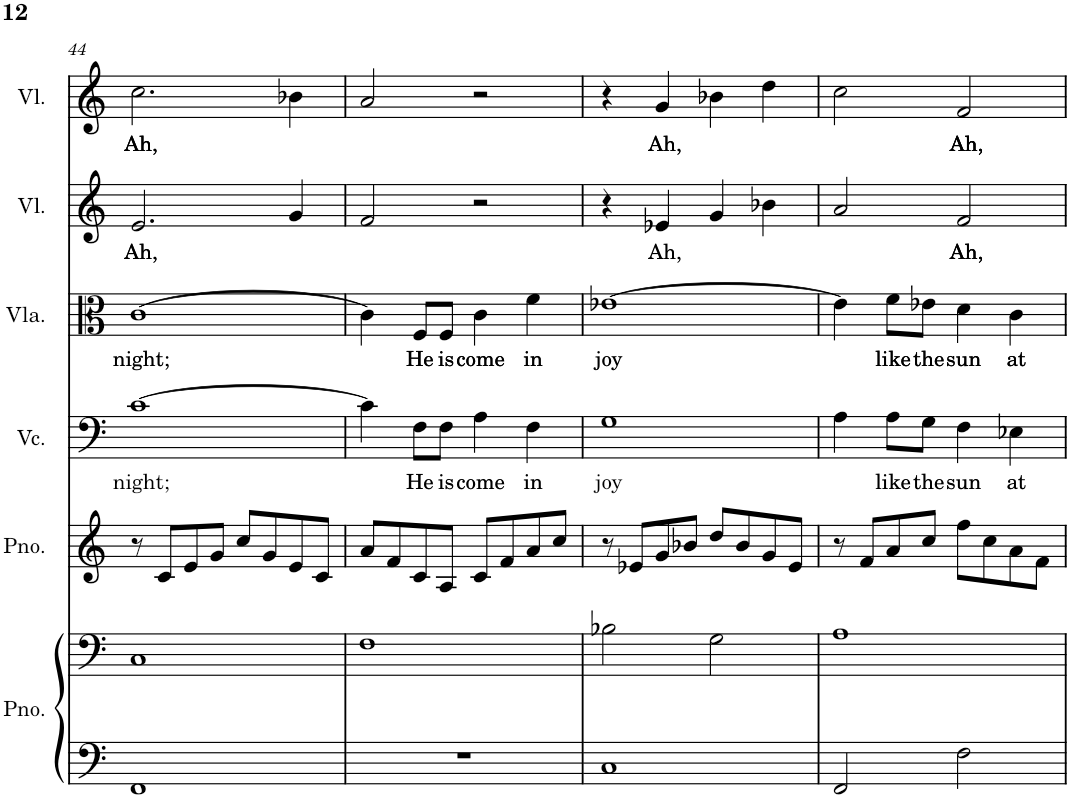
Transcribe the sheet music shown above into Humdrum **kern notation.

**kern	**kern	**kern	**kern	**text	**kern	**text	**kern	**text	**kern	**text
*part6	*part6	*part5	*part4	*part4	*part3	*part3	*part2	*part2	*part1	*part1
*staff7	*staff6	*staff5	*staff4	*staff4	*staff3	*staff3	*staff2	*staff2	*staff1	*staff1
*I"Piano, Staff-2	*	*I"Piano, Staff-1	*I"Cello, Violoncello.	*	*I"Altviool, Viola.	*	*I"Viool, Violino II.	*	*I"Viool, Violino I.	*
*I'Pno.	*	*I'Pno.	*I'Vc.	*	*I'Vla.	*	*I'Vl.	*	*I'Vl.	*
!!LO:PB:g=z
*clefF4	*clefF4	*clefG2	*clefF4	*	*clefC3	*	*clefG2	*	*clefG2	*
*k[]	*k[]	*k[]	*k[]	*	*k[]	*	*k[]	*	*k[]	*
*M2/2	*M2/2	*M2/2	*M2/2	*	*M2/2	*	*M2/2	*	*M2/2	*
=44	=44	=44	=44	=44	=44	=44	=44	=44	=44	=44
!	!	!	!	!LO:LY:b	!	!LO:LY:b	!	!LO:LY:b	!	!LO:LY:b
1FF	1C	8r	[1c	night;	[1c	night;	2.e/	Ah,	2.cc\	Ah,
.	.	8c/L	.	.	.	.	.	.	.	.
.	.	8e/	.	.	.	.	.	.	.	.
.	.	8g/J	.	.	.	.	.	.	.	.
.	.	8cc/L	.	.	.	.	.	.	.	.
.	.	8g/	.	.	.	.	.	.	.	.
.	.	8e/	.	.	.	.	4g/	.	4b-X\	.
.	.	8c/J	.	.	.	.	.	.	.	.
=45	=45	=45	=45	=45	=45	=45	=45	=45	=45	=45
1r	1F	8a/L	4c\]	.	4c\]	.	2f/	.	2a/	.
.	.	8f/	.	.	.	.	.	.	.	.
!	!	!	!	!LO:LY:b	!	!LO:LY:b	!	!	!	!
.	.	8c/	8F\L	He	8F/L	He	.	.	.	.
!	!	!	!	!LO:LY:b	!	!LO:LY:b	!	!	!	!
.	.	8A/J	8F\J	is	8F/J	is	.	.	.	.
!	!	!	!	!LO:LY:b	!	!LO:LY:b	!	!	!	!
.	.	8c/L	4A\	come	4c\	come	2r	.	2r	.
.	.	8f/	.	.	.	.	.	.	.	.
!	!	!	!	!LO:LY:b	!	!LO:LY:b	!	!	!	!
.	.	8a/	4F\	in	4f\	in	.	.	.	.
.	.	8cc/J	.	.	.	.	.	.	.	.
=46	=46	=46	=46	=46	=46	=46	=46	=46	=46	=46
!	!	!	!	!LO:LY:b	!	!LO:LY:b	!	!	!	!
1C	2B-X\	8r	1G	joy	[1e-X	joy	4r	.	4r	.
.	.	8e-X/L	.	.	.	.	.	.	.	.
!	!	!	!	!	!	!	!	!LO:LY:b	!	!LO:LY:b
.	.	8g/	.	.	.	.	4e-X/	Ah,	4g/	Ah,
.	.	8b-X/J	.	.	.	.	.	.	.	.
.	2G\	8dd/L	.	.	.	.	4g/	.	4b-X\	.
.	.	8b-/	.	.	.	.	.	.	.	.
.	.	8g/	.	.	.	.	4b-X\	.	4dd\	.
.	.	8e-/J	.	.	.	.	.	.	.	.
=47	=47	=47	=47	=47	=47	=47	=47	=47	=47	=47
2FF/	1A	8r	4A\	.	4e-\]	.	2a/	.	2cc\	.
.	.	8f/L	.	.	.	.	.	.	.	.
!	!	!	!	!LO:LY:b	!	!LO:LY:b	!	!	!	!
.	.	8a/	8A\L	like	8f\L	like	.	.	.	.
!	!	!	!	!LO:LY:b	!	!LO:LY:b	!	!	!	!
.	.	8cc/J	8G\J	the	8e-X\J	the	.	.	.	.
!	!	!	!	!LO:LY:b	!	!LO:LY:b	!	!LO:LY:b	!	!LO:LY:b
2F\	.	8ff\L	4F\	sun	4d\	sun	2f/	Ah,	2f/	Ah,
.	.	8cc\	.	.	.	.	.	.	.	.
!	!	!	!	!LO:LY:b	!	!LO:LY:b	!	!	!	!
.	.	8a\	4E-X\	at	4c\	at	.	.	.	.
.	.	8f\J	.	.	.	.	.	.	.	.
=	=	=	=	=	=	=	=	=	=	=
*-	*-	*-	*-	*-	*-	*-	*-	*-	*-	*-
